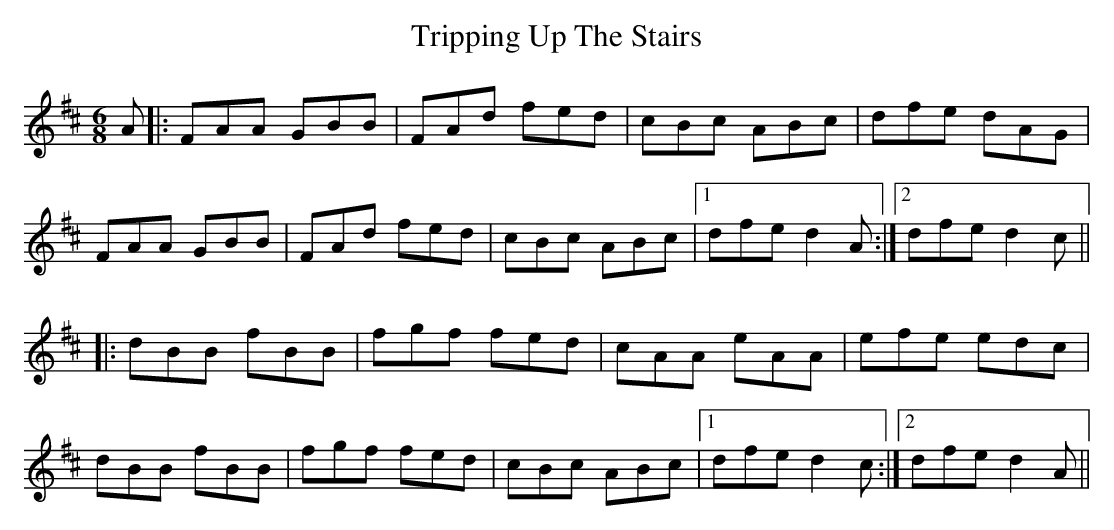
X:1
T: Tripping Up The Stairs
M: 6/8
L: 1/8
K: Dmaj
A|:FAA GBB|FAd fed|cBc ABc|dfe dAG|
FAA GBB|FAd fed|cBc ABc|1 dfe d2A:|2 dfe d2c||
|:dBB fBB|fgf fed|cAA eAA|efe edc|
dBB fBB|fgf fed|cBc ABc|1 dfe d2c:|2 dfe d2A||
